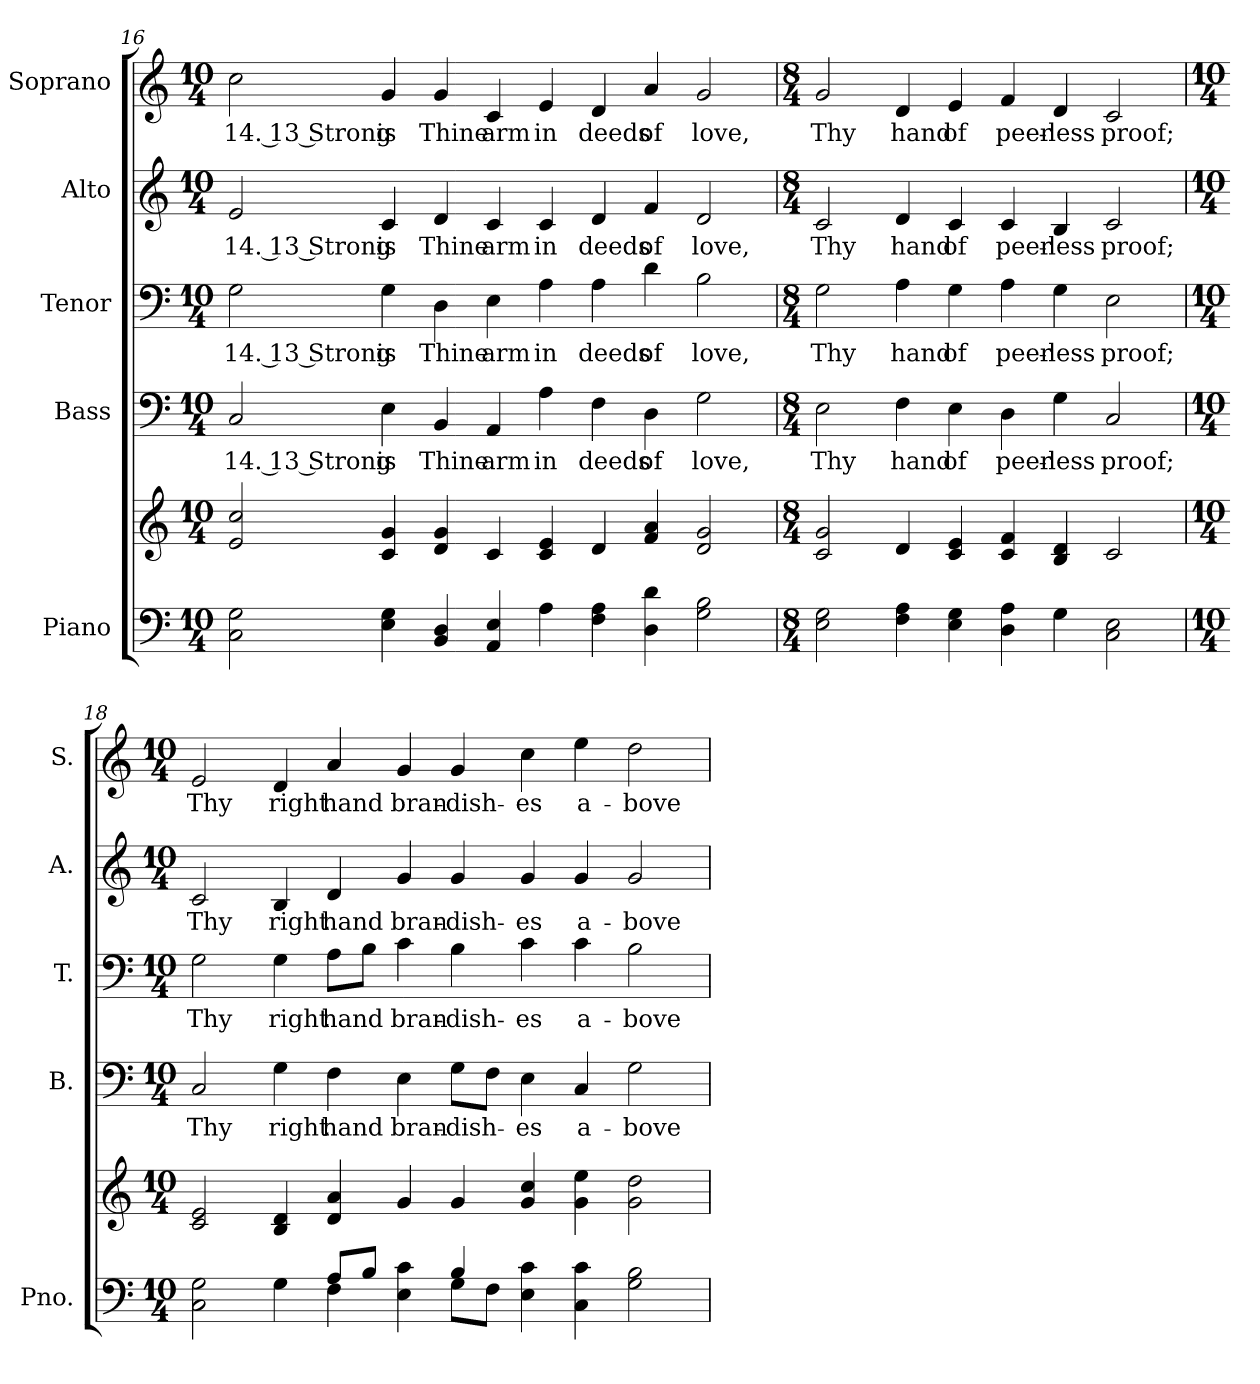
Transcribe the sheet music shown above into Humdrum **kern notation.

**kern	**kern	**kern	**text	**kern	**text	**kern	**text	**kern	**text
*part5	*part5	*part4	*part4	*part3	*part3	*part2	*part2	*part1	*part1
*staff6	*staff5	*staff4	*staff4	*staff3	*staff3	*staff2	*staff2	*staff1	*staff1
*I"Piano	*	*I"Bass	*	*I"Tenor	*	*I"Alto	*	*I"Soprano	*
*I'Pno.	*	*I'B.	*	*I'T.	*	*I'A.	*	*I'S.	*
*clefF4	*clefG2	*clefF4	*	*clefF4	*	*clefG2	*	*clefG2	*
*k[]	*k[]	*k[]	*	*k[]	*	*k[]	*	*k[]	*
*C:	*C:	*C:	*	*C:	*	*C:	*	*C:	*
*M10/4	*M10/4	*M10/4	*	*M10/4	*	*M10/4	*	*M10/4	*
=16	=16	=16	=16	=16	=16	=16	=16	=16	=16
!	!	!	!LO:LY:b:color=#000000	!	!	!	!	!	!
!	!	!	!	!	!LO:LY:b:color=#000000	!	!	!	!
!	!	!	!	!	!	!	!LO:LY:b:color=#000000	!	!
!	!	!	!	!	!	!	!	!	!LO:LY:b:color=#000000
2Ci\ 2Gi	2ei/ 2cci	2Ci/	14. 13 Strong	2Gi\	14. 13 Strong	2ei/	14. 13 Strong	2cci\	14. 13 Strong
!	!	!	!LO:LY:b:color=#000000	!	!	!	!	!	!
!	!	!	!	!	!LO:LY:b:color=#000000	!	!	!	!
!	!	!	!	!	!	!	!LO:LY:b:color=#000000	!	!
!	!	!	!	!	!	!	!	!	!LO:LY:b:color=#000000
4Ei\ 4Gi	4ci/ 4gi	4Ei\	is	4Gi\	is	4ci/	is	4gi/	is
!	!	!	!LO:LY:b:color=#000000	!	!	!	!	!	!
!	!	!	!	!	!LO:LY:b:color=#000000	!	!	!	!
!	!	!	!	!	!	!	!LO:LY:b:color=#000000	!	!
!	!	!	!	!	!	!	!	!	!LO:LY:b:color=#000000
4BBi/ 4Di	4di/ 4gi	4BBi/	Thine	4Di\	Thine	4di/	Thine	4gi/	Thine
!	!	!	!LO:LY:b:color=#000000	!	!	!	!	!	!
!	!	!	!	!	!LO:LY:b:color=#000000	!	!	!	!
!	!	!	!	!	!	!	!LO:LY:b:color=#000000	!	!
!	!	!	!	!	!	!	!	!	!LO:LY:b:color=#000000
4AAi/ 4Ei	4ci/	4AAi/	arm	4Ei\	arm	4ci/	arm	4ci/	arm
!	!	!	!LO:LY:b:color=#000000	!	!	!	!	!	!
!	!	!	!	!	!LO:LY:b:color=#000000	!	!	!	!
!	!	!	!	!	!	!	!LO:LY:b:color=#000000	!	!
!	!	!	!	!	!	!	!	!	!LO:LY:b:color=#000000
4Ai\	4ci/ 4ei	4Ai\	in	4Ai\	in	4ci/	in	4ei/	in
!	!	!	!LO:LY:b:color=#000000	!	!	!	!	!	!
!	!	!	!	!	!LO:LY:b:color=#000000	!	!	!	!
!	!	!	!	!	!	!	!LO:LY:b:color=#000000	!	!
!	!	!	!	!	!	!	!	!	!LO:LY:b:color=#000000
4Fi\ 4Ai	4di/	4Fi\	deeds	4Ai\	deeds	4di/	deeds	4di/	deeds
!	!	!	!LO:LY:b:color=#000000	!	!	!	!	!	!
!	!	!	!	!	!LO:LY:b:color=#000000	!	!	!	!
!	!	!	!	!	!	!	!LO:LY:b:color=#000000	!	!
!	!	!	!	!	!	!	!	!	!LO:LY:b:color=#000000
4Di\ 4di	4fi/ 4ai	4Di\	of	4di\	of	4fi/	of	4ai/	of
!	!	!	!LO:LY:b:color=#000000	!	!	!	!	!	!
!	!	!	!	!	!LO:LY:b:color=#000000	!	!	!	!
!	!	!	!	!	!	!	!LO:LY:b:color=#000000	!	!
!	!	!	!	!	!	!	!	!	!LO:LY:b:color=#000000
2Gi\ 2Bi	2di/ 2gi	2Gi\	love,	2Bi\	love,	2di/	love,	2gi/	love,
!!LO:PB:g=z
=17	=17	=17	=17	=17	=17	=17	=17	=17	=17
*M8/4	*M8/4	*M8/4	*	*M8/4	*	*M8/4	*	*M8/4	*
!	!	!	!LO:LY:b:color=#000000	!	!	!	!	!	!
!	!	!	!	!	!LO:LY:b:color=#000000	!	!	!	!
!	!	!	!	!	!	!	!LO:LY:b:color=#000000	!	!
!	!	!	!	!	!	!	!	!	!LO:LY:b:color=#000000
2Ei\ 2Gi	2ci/ 2gi	2Ei\	Thy	2Gi\	Thy	2ci/	Thy	2gi/	Thy
!	!	!	!LO:LY:b:color=#000000	!	!	!	!	!	!
!	!	!	!	!	!LO:LY:b:color=#000000	!	!	!	!
!	!	!	!	!	!	!	!LO:LY:b:color=#000000	!	!
!	!	!	!	!	!	!	!	!	!LO:LY:b:color=#000000
4Fi\ 4Ai	4di/	4Fi\	hand	4Ai\	hand	4di/	hand	4di/	hand
!	!	!	!LO:LY:b:color=#000000	!	!	!	!	!	!
!	!	!	!	!	!LO:LY:b:color=#000000	!	!	!	!
!	!	!	!	!	!	!	!LO:LY:b:color=#000000	!	!
!	!	!	!	!	!	!	!	!	!LO:LY:b:color=#000000
4Ei\ 4Gi	4ci/ 4ei	4Ei\	of	4Gi\	of	4ci/	of	4ei/	of
!	!	!	!LO:LY:b:color=#000000	!	!	!	!	!	!
!	!	!	!	!	!LO:LY:b:color=#000000	!	!	!	!
!	!	!	!	!	!	!	!LO:LY:b:color=#000000	!	!
!	!	!	!	!	!	!	!	!	!LO:LY:b:color=#000000
4Di\ 4Ai	4ci/ 4fi	4Di\	peer-	4Ai\	peer-	4ci/	peer-	4fi/	peer-
!	!	!	!LO:LY:b:color=#000000	!	!	!	!	!	!
!	!	!	!	!	!LO:LY:b:color=#000000	!	!	!	!
!	!	!	!	!	!	!	!LO:LY:b:color=#000000	!	!
!	!	!	!	!	!	!	!	!	!LO:LY:b:color=#000000
4Gi\	4Bi/ 4di	4Gi\	-less	4Gi\	-less	4Bi/	-less	4di/	-less
!	!	!	!LO:LY:b:color=#000000	!	!	!	!	!	!
!	!	!	!	!	!LO:LY:b:color=#000000	!	!	!	!
!	!	!	!	!	!	!	!LO:LY:b:color=#000000	!	!
!	!	!	!	!	!	!	!	!	!LO:LY:b:color=#000000
2Ci\ 2Ei	2ci/	2Ci/	proof;	2Ei\	proof;	2ci/	proof;	2ci/	proof;
=18	=18	=18	=18	=18	=18	=18	=18	=18	=18
*M10/4	*M10/4	*M10/4	*	*M10/4	*	*M10/4	*	*M10/4	*
*^	*	*	*	*	*	*	*	*	*
!	!	!	!	!LO:LY:b:color=#000000	!	!	!	!	!	!
!	!	!	!	!	!	!LO:LY:b:color=#000000	!	!	!	!
!	!	!	!	!	!	!	!	!LO:LY:b:color=#000000	!	!
!	!	!	!	!	!	!	!	!	!	!LO:LY:b:color=#000000
2Ci\ 2Gi	2ryy	2ci/ 2ei	2Ci/	Thy	2Gi\	Thy	2ci/	Thy	2ei/	Thy
!	!	!	!	!LO:LY:b:color=#000000	!	!	!	!	!	!
!	!	!	!	!	!	!LO:LY:b:color=#000000	!	!	!	!
!	!	!	!	!	!	!	!	!LO:LY:b:color=#000000	!	!
!	!	!	!	!	!	!	!	!	!	!LO:LY:b:color=#000000
4Gi\	4ryy	4Bi/ 4di	4Gi\	right	4Gi\	right	4Bi/	right	4di/	right
!	!	!	!	!LO:LY:b:color=#000000	!	!	!	!	!	!
!	!	!	!	!	!	!LO:LY:b:color=#000000	!	!	!	!
!	!	!	!	!	!	!	!	!LO:LY:b:color=#000000	!	!
!	!	!	!	!	!	!	!	!	!	!LO:LY:b:color=#000000
8Ai/L	4Fi\	4di/ 4ai	4Fi\	hand	8Ai\L	hand	4di/	hand	4ai/	hand
8Bi/J	.	.	.	.	8Bi\J	.	.	.	.	.
!	!	!	!	!LO:LY:b:color=#000000	!	!	!	!	!	!
!	!	!	!	!	!	!LO:LY:b:color=#000000	!	!	!	!
!	!	!	!	!	!	!	!	!LO:LY:b:color=#000000	!	!
!	!	!	!	!	!	!	!	!	!	!LO:LY:b:color=#000000
4Ei\ 4ci	4ryy	4gi/	4Ei\	bran-	4ci\	bran-	4gi/	bran-	4gi/	bran-
!	!	!	!	!LO:LY:b:color=#000000	!	!	!	!	!	!
!	!	!	!	!	!	!LO:LY:b:color=#000000	!	!	!	!
!	!	!	!	!	!	!	!	!LO:LY:b:color=#000000	!	!
!	!	!	!	!	!	!	!	!	!	!LO:LY:b:color=#000000
4Bi/	8Gi\L	4gi/	8Gi\L	-dish-	4Bi\	-dish-	4gi/	-dish-	4gi/	-dish-
.	8Fi\J	.	8Fi\J	.	.	.	.	.	.	.
!	!	!	!	!LO:LY:b:color=#000000	!	!	!	!	!	!
!	!	!	!	!	!	!LO:LY:b:color=#000000	!	!	!	!
!	!	!	!	!	!	!	!	!LO:LY:b:color=#000000	!	!
!	!	!	!	!	!	!	!	!	!	!LO:LY:b:color=#000000
4Ei\ 4ci	2ryy	4gi/ 4cci	4Ei\	-es	4ci\	-es	4gi/	-es	4cci\	-es
!	!	!	!	!LO:LY:b:color=#000000	!	!	!	!	!	!
!	!	!	!	!	!	!LO:LY:b:color=#000000	!	!	!	!
!	!	!	!	!	!	!	!	!LO:LY:b:color=#000000	!	!
!	!	!	!	!	!	!	!	!	!	!LO:LY:b:color=#000000
4Ci\ 4ci	.	4gi\ 4eei	4Ci/	a-	4ci\	a-	4gi/	a-	4eei\	a-
!	!	!	!	!LO:LY:b:color=#000000	!	!	!	!	!	!
!	!	!	!	!	!	!LO:LY:b:color=#000000	!	!	!	!
!	!	!	!	!	!	!	!	!LO:LY:b:color=#000000	!	!
!	!	!	!	!	!	!	!	!	!	!LO:LY:b:color=#000000
2Gi\ 2Bi	2ryy	2gi\ 2ddi	2Gi\	-bove	2Bi\	-bove	2gi/	-bove	2ddi\	-bove
*v	*v	*	*	*	*	*	*	*	*	*
=	=	=	=	=	=	=	=	=	=
*-	*-	*-	*-	*-	*-	*-	*-	*-	*-
